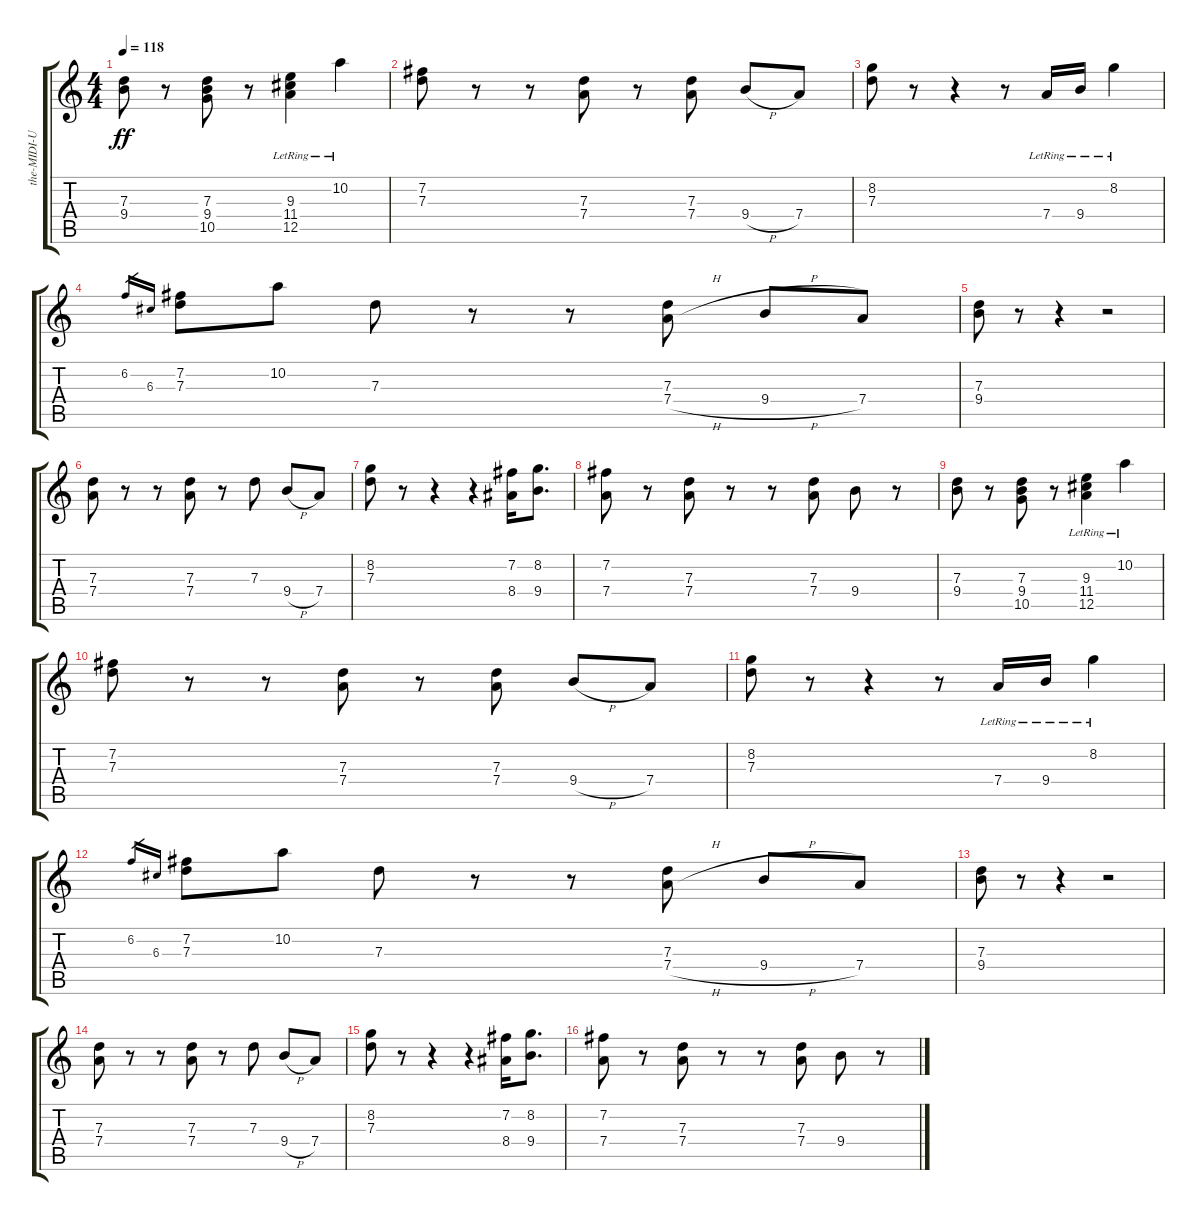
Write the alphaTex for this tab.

\track ("the-MIDI-Universe@" "the-MIDI-U") {instrument electricguitarjazz}
\staff {score tabs}
\tuning (E4 B3 G3 D3 A2 E2) {hide}
\ts (4 4)
\tempo 118
\clef g2
\ks c
(7.3 9.4).8{dy ff} r.8 (7.3 9.4 10.5).8 r.8 (9.3{lr} 11.4{lr} 12.5{lr}).4 10.2{lr}.4 |
(7.2 7.3).8 r.8 r.8 (7.3 7.4).8 r.8 (7.3 7.4).8 9.4{h}.8 7.4.8 |
(8.2 7.3).8 r.8 r.4 r.8 7.4{lr}.16 9.4{lr}.16 8.2{lr}.4 |
6.2.16{gr} 6.3.16{gr} (7.2 7.3).8 10.2.8 7.3.8 r.8 r.8 (7.3 7.4{h}).8 9.4{h}.8 7.4.8 |
(7.3 9.4).8 r.8 r.4 r.2 |
(7.3 7.4).8 r.8 r.8 (7.3 7.4).8 r.8 7.3.8 9.4{h}.8 7.4.8 |
(8.2 7.3).8 r.8 r.4 r.4 (7.2 8.4).16 (8.2 9.4).8{d} |
(7.2 7.4).8 r.8 (7.3 7.4).8 r.8 r.8 (7.3 7.4).8 9.4.8 r.8 |
(7.3 9.4).8 r.8 (7.3 9.4 10.5).8 r.8 (9.3{lr} 11.4{lr} 12.5{lr}).4 10.2{lr}.4 |
(7.2 7.3).8{volume 11} r.8 r.8 (7.3 7.4).8 r.8 (7.3 7.4).8 9.4{h}.8 7.4.8 |
(8.2 7.3).8 r.8 r.4 r.8 7.4{lr}.16 9.4{lr}.16 8.2{lr}.4 |
6.2.16{gr} 6.3.16{gr} (7.2 7.3).8{volume 10} 10.2.8 7.3.8 r.8 r.8 (7.3 7.4{h}).8 9.4{h}.8 7.4.8 |
(7.3 9.4).8 r.8 r.4 r.2 |
(7.3 7.4).8{volume 8} r.8 r.8 (7.3 7.4).8 r.8 7.3.8 9.4{h}.8 7.4.8 |
(8.2 7.3).8 r.8 r.4 r.4 (7.2 8.4).16 (8.2 9.4).8{d} |
(7.2 7.4).8{volume 6} r.8 (7.3 7.4).8 r.8 r.8 (7.3 7.4).8 9.4.8 r.8
